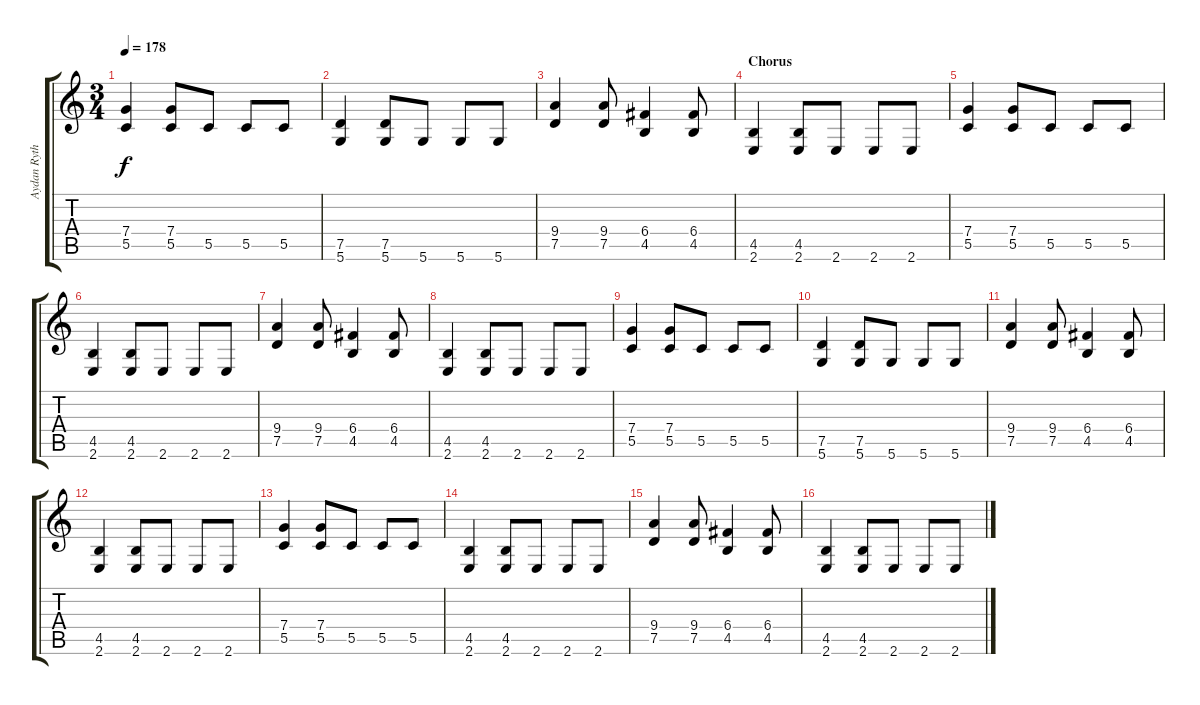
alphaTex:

\track ("Aydan Rythm" "Aydan Ryth") {instrument distortionguitar}
\staff {score tabs}
\tuning (D4 A3 F3 C3 G2 D2) {hide}
\ts (3 4)
\tempo 178
\clef g2
\ks c
(7.4 5.5).4{dy f} (7.4 5.5).8 5.5.8 5.5.8 5.5.8 |
(7.5 5.6).4 (7.5 5.6).8 5.6.8 5.6.8 5.6.8 |
(9.4 7.5).4 (9.4 7.5).8 (6.4 4.5).4 (6.4 4.5).8 |
\section ("" "Chorus")
(4.5 2.6).4 (4.5 2.6).8 2.6.8 2.6.8 2.6.8 |
(7.4 5.5).4 (7.4 5.5).8 5.5.8 5.5.8 5.5.8 |
(4.5 2.6).4 (4.5 2.6).8 2.6.8 2.6.8 2.6.8 |
(9.4 7.5).4 (9.4 7.5).8 (6.4 4.5).4 (6.4 4.5).8 |
(4.5 2.6).4 (4.5 2.6).8 2.6.8 2.6.8 2.6.8 |
(7.4 5.5).4 (7.4 5.5).8 5.5.8 5.5.8 5.5.8 |
(7.5 5.6).4 (7.5 5.6).8 5.6.8 5.6.8 5.6.8 |
(9.4 7.5).4 (9.4 7.5).8 (6.4 4.5).4 (6.4 4.5).8 |
(4.5 2.6).4 (4.5 2.6).8 2.6.8 2.6.8 2.6.8 |
(7.4 5.5).4 (7.4 5.5).8 5.5.8 5.5.8 5.5.8 |
(4.5 2.6).4 (4.5 2.6).8 2.6.8 2.6.8 2.6.8 |
(9.4 7.5).4 (9.4 7.5).8 (6.4 4.5).4 (6.4 4.5).8 |
(4.5 2.6).4 (4.5 2.6).8 2.6.8 2.6.8 2.6.8
